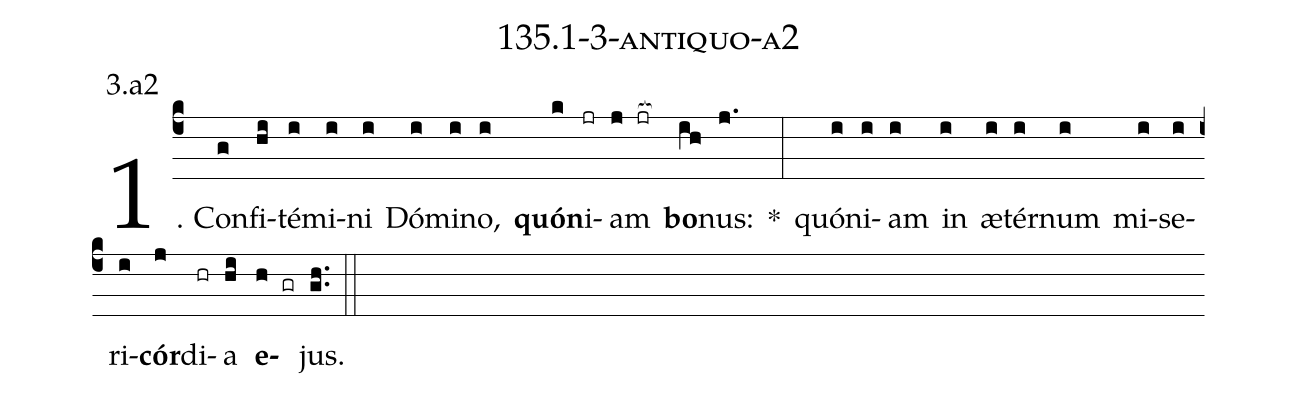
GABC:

name: 135.1-3-antiquo-a2;
annotation: 3.a2;
%%
(c4)1. Con(g)fi(hi)té(i)mi(i)ni(i) Dó(i)mi(i)no,(i) <b>quón</b>(k)i(jr)am(j jr[ocb:1{]) <b>bo</b>(ih[ocb:0}])nus:(j.) *(:) quón(i)i(i)am(i) in(i) æ(i)tér(i)num(i) mi(i)se(i)ri(i)<b>cór</b>(j)di(hr)a(hi) <b>e</b>(h gr)jus.(gh..) (::)
